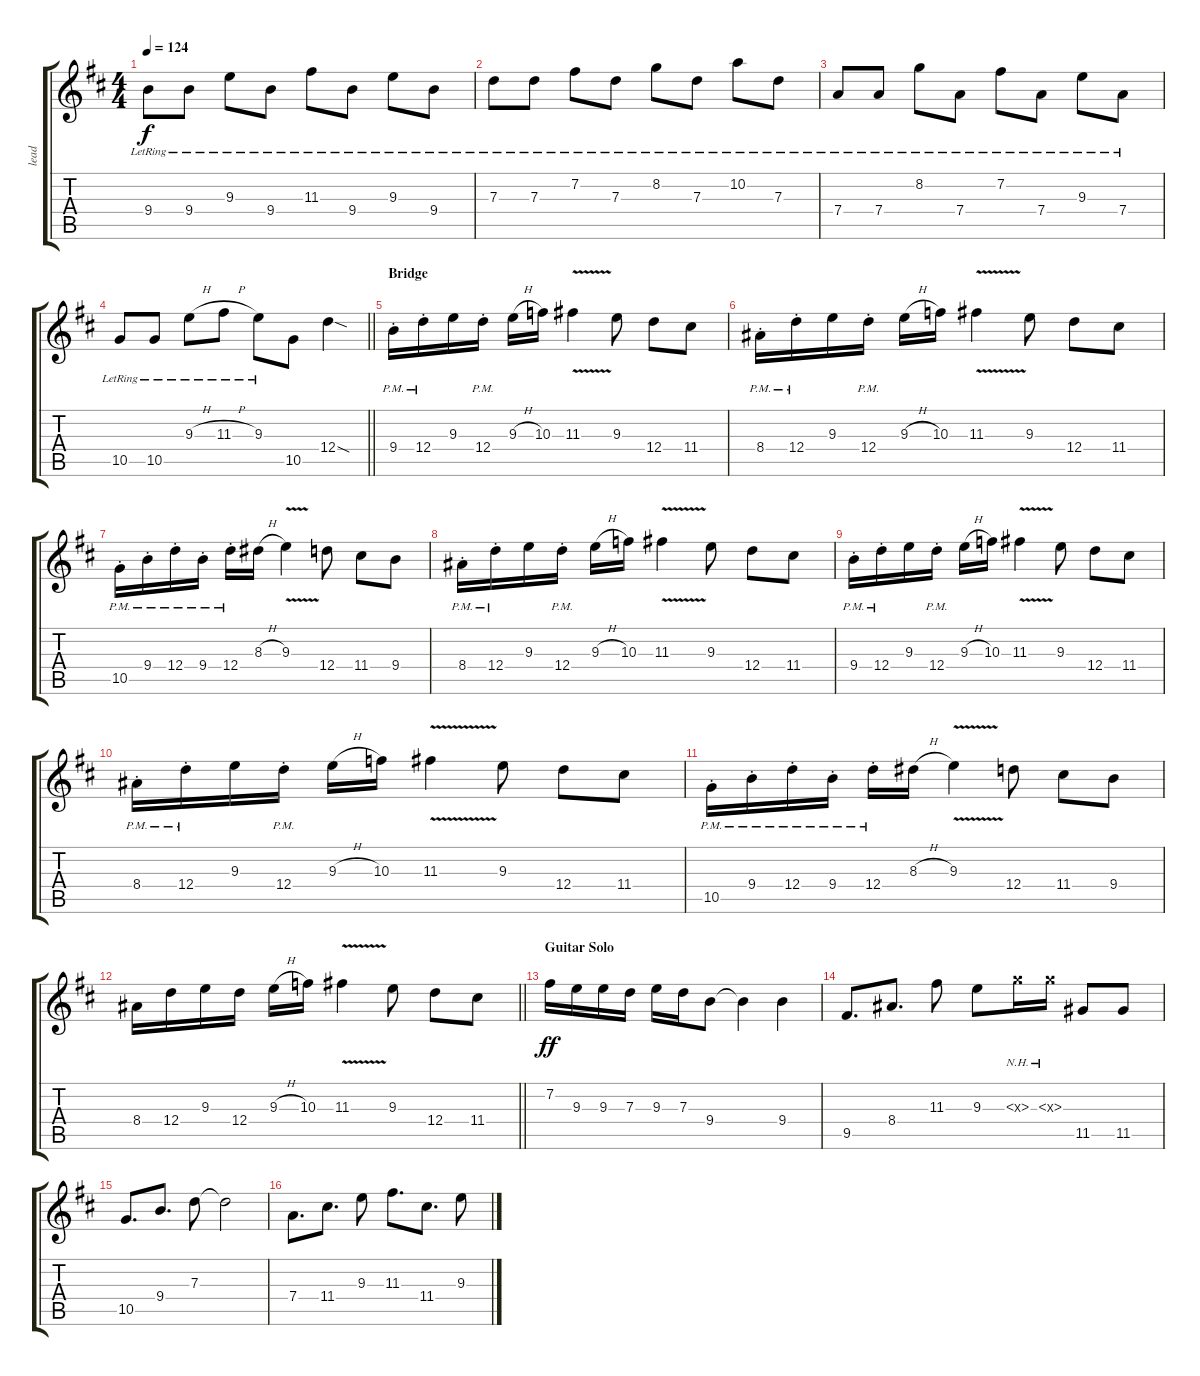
\track ("lead" "lead") {instrument distortionguitar}
\staff {score tabs}
\tuning (E4 B3 G3 D3 A2 D2) {hide}
\ts (4 4)
\tempo 124
\clef g2
\ks d
9.4{lr}.8{dy f} 9.4{lr}.8 9.3{lr}.8 9.4{lr}.8 11.3{lr}.8 9.4{lr}.8 9.3{lr}.8 9.4{lr}.8 |
7.3{lr}.8 7.3{lr}.8 7.2{lr}.8 7.3{lr}.8 8.2{lr}.8 7.3{lr}.8 10.2{lr}.8 7.3{lr}.8 |
7.4{lr}.8 7.4{lr}.8 8.2{lr}.8 7.4{lr}.8 7.2{lr}.8 7.4{lr}.8 9.3{lr}.8 7.4{lr}.8 |
\barLineRight lightlight
10.5{lr}.8 10.5{lr}.8 9.3{h lr}.8 11.3{h lr}.8 9.3{lr}.8 10.5.8 12.4{sod}.4 |
\section ("" "Bridge")
9.4{pm st}.16 12.4{pm st}.16 9.3.16 12.4{pm st}.16 9.3{h}.16 10.3.16 11.3{v}.4 9.3.8 12.4.8 11.4.8 |
8.4{pm st}.16 12.4{pm st}.16 9.3.16 12.4{pm st}.16 9.3{h}.16 10.3.16 11.3{v}.4 9.3.8 12.4.8 11.4.8 |
10.5{pm st}.16 9.4{pm st}.16 12.4{pm st}.16 9.4{pm st}.16 12.4{pm st}.16 8.3{h}.16 9.3{v}.4 12.4.8 11.4.8 9.4.8 |
8.4{pm st}.16 12.4{pm st}.16 9.3.16 12.4{pm st}.16 9.3{h}.16 10.3.16 11.3{v}.4 9.3.8 12.4.8 11.4.8 |
9.4{pm st}.16 12.4{pm st}.16 9.3.16 12.4{pm st}.16 9.3{h}.16 10.3.16 11.3{v}.4 9.3.8 12.4.8 11.4.8 |
8.4{pm st}.16 12.4{pm st}.16 9.3.16 12.4{pm st}.16 9.3{h}.16 10.3.16 11.3{v}.4 9.3.8 12.4.8 11.4.8 |
10.5{pm st}.16 9.4{pm st}.16 12.4{pm st}.16 9.4{pm st}.16 12.4{pm st}.16 8.3{h}.16 9.3{v}.4 12.4.8 11.4.8 9.4.8 |
\barLineRight lightlight
8.4.16 12.4.16 9.3.16 12.4.16 9.3{h}.16 10.3.16 11.3{v}.4 9.3.8 12.4.8 11.4.8 |
\section ("" "Guitar Solo")
7.2.16{dy ff} 9.3.16 9.3.16 7.3.16 9.3.16 7.3.16 9.4.8 9.4{t}.4 9.4.4 |
9.5.8{d} 8.4.8{d} 11.3.8 9.3.8 0.3{nh x}.16 0.3{nh x}.16 11.5.8 11.5.8 |
10.5.8{d} 9.4.8{d} 7.3.8 7.3{t}.2 |
7.4.8{d} 11.4.8{d} 9.3.8 11.3.8{d} 11.4.8{d} 9.3.8
